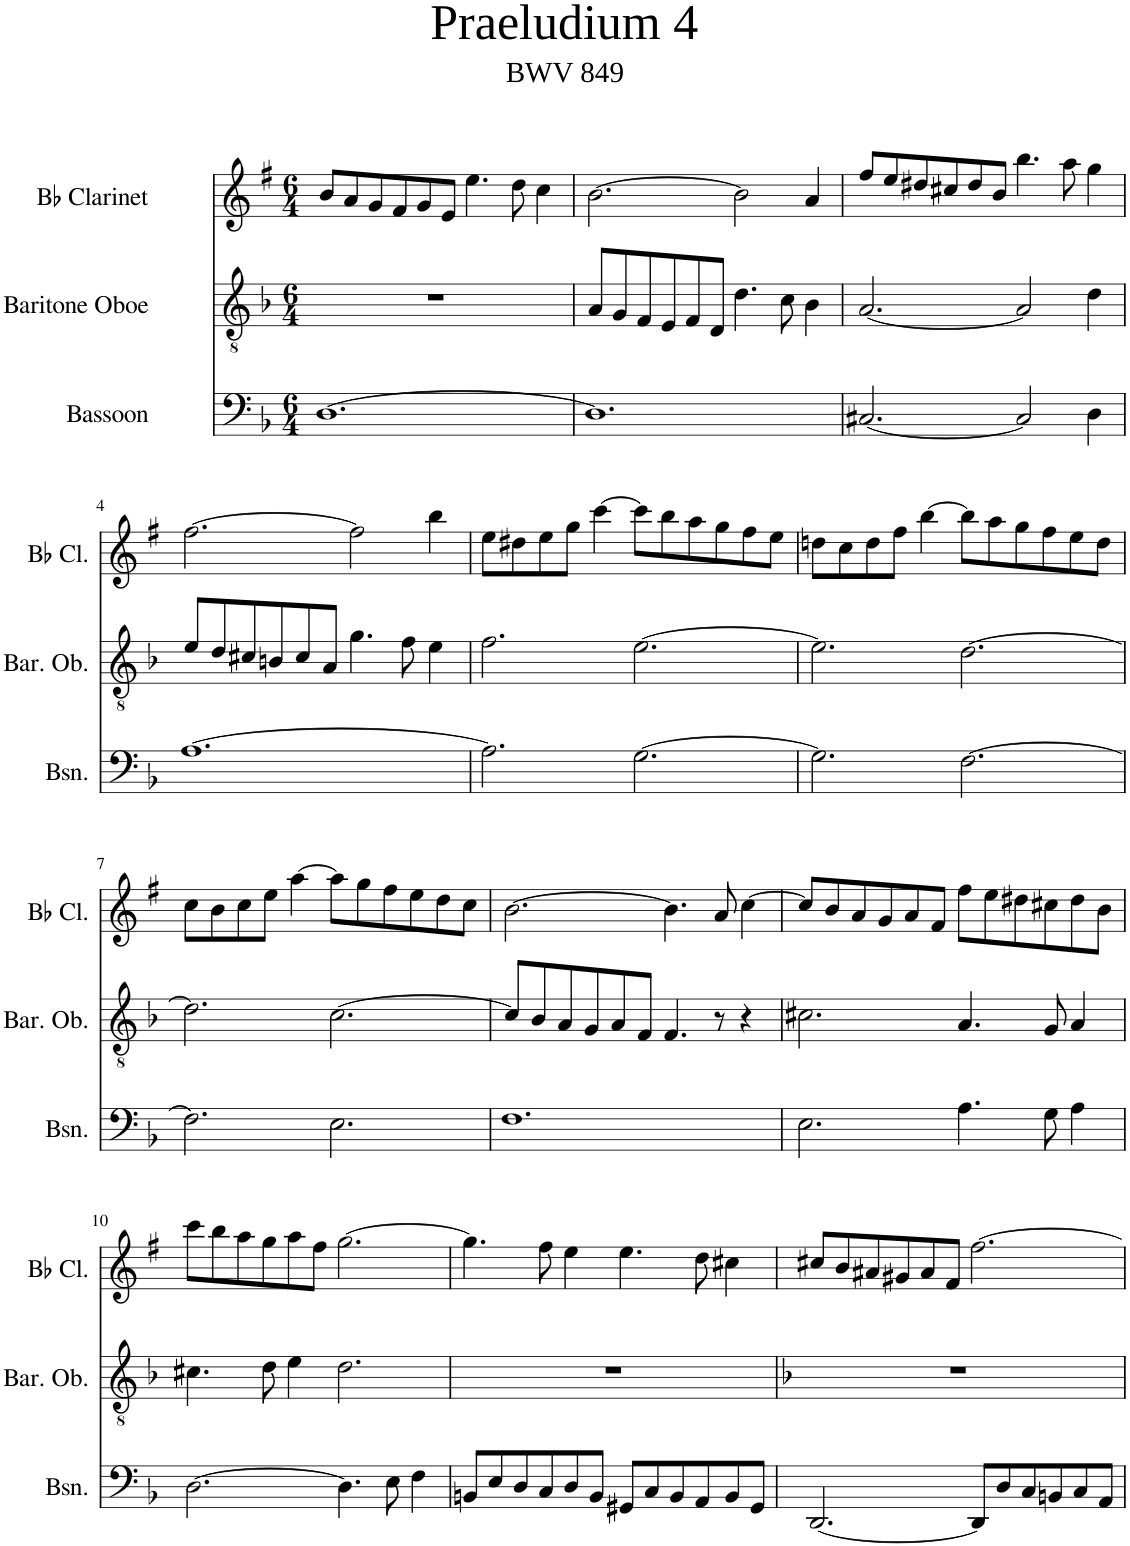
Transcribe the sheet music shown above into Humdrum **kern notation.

**kern	**kern	**kern	**kern	**kern	**kern
*part5	*part4	*part4	*part3	*part2	*part1
*staff6	*staff5	*staff4	*staff3	*staff2	*staff1
*I"Bassoon	*I"Piano	*	*I"Violoncello	*I"Baritone Oboe	*I"Bb Clarinet
*I'Bsn.	*I'Pno	*	*I'Vc.	*I'Bar. Ob.	*I'Bb Cl.
*	*stria5	*stria5	*stria5	*	*
*clefF4	*clefF4	*clefG2	*clefF4	*clefGv2	*clefG2
*	*	*	*	*	*Trd1c2
*k[b-]	*k[b-]	*k[b-]	*k[b-]	*k[b-]	*k[f#]
*M6/4	*M6/4	*M6/4	*M6/4	*M6/4	*M6/4
=1	=1	=1	=1	=1	=1
*	*^	*	*	*	*
!	!	!	!LO:N:vis=2	!	!	!
[1.D	1.ryy	[1.D	2.r	[1.D	1.r	8b/L
.	.	.	.	.	.	8a/
.	.	.	.	.	.	8g/
.	.	.	.	.	.	8f#/
.	.	.	.	.	.	8g/
.	.	.	.	.	.	8e/J
.	.	.	2f 2a	.	.	4.ee\
.	.	.	.	.	.	8dd\
.	.	.	4g	.	.	4cc\
=2	=2	=2	=2	=2	=2	=2
1.D]	8A\L	1.D]	[2.f	1.D]	8A/L	[2.b\
.	8G\	.	.	.	8G/	.
.	8F\	.	.	.	8F/	.
.	8E\	.	.	.	8E/	.
.	8F\	.	.	.	8F/	.
.	8D\J	.	.	.	8D/J	.
.	4.d	.	2f]	.	4.d\	2b\]
.	8c	.	.	.	8c\	.
.	4B-	.	[4g	.	4B-\	4a/
=3	=3	=3	=3	=3	=3	=3
[2.C#X/	[2.A	[2.C#X	2.g]	[2.C#X	[2.A/	8ff#/L
.	.	.	.	.	.	8ee/
.	.	.	.	.	.	8dd#X/
.	.	.	.	.	.	8cc#X/
.	.	.	.	.	.	8dd#/
.	.	.	.	.	.	8b/J
2C#/]	2A]	2C#]	2a 2ee	2C#]	2A/]	4.bb\
.	.	.	.	.	.	8aa\
4D\	4d	4D	4a 4dd	4D	4d\	4gg\
!!LO:LB:g=z
=4	=4	=4	=4	=4	=4	=4
*	*	*	*	*k[b-]	*k[b-]	*
[1.A	8e\L	[1.A	[2.a [2.cc#X	[1.A	8e/L	[2.ff#\
.	8d\	.	.	.	8d/	.
.	8c#X\	.	.	.	8c#X/	.
.	8Bn\	.	.	.	8Bn/	.
.	8c#\	.	.	.	8c#/	.
.	8A\J	.	.	.	8A/J	.
.	4.g	.	2a] 2cc#]	.	4.g\	2ff#\]
.	8f	.	.	.	8f\	.
.	4e	.	4a 4cc#X	.	4e\	4bb\
=5	=5	=5	=5	=5	=5	=5
2.A\]	2.f	2.A]	4b-	2.A]	2.f\	8ee\L
.	.	.	.	.	.	8dd#X\
.	.	.	4r	.	.	8ee\
.	.	.	.	.	.	8gg\J
.	.	.	4r	.	.	[4ccc\
[2.G\	[2.e	[2.G	2.b-	[2.G	[2.e\	8ccc\L]
.	.	.	.	.	.	8bb\
.	.	.	.	.	.	8aa\
.	.	.	.	.	.	8gg\
.	.	.	.	.	.	8ff#\
.	.	.	.	.	.	8ee\J
=6	=6	=6	=6	=6	=6	=6
2.G\]	2.e]	2.G]	8a\ 8ccn\L	2.G]	2.e\]	8ddn\L
.	.	.	8b-\	.	.	8cc\
.	.	.	8cc\	.	.	8dd\
.	.	.	8ee\J	.	.	8ff#\J
.	.	.	4aa	.	.	[4bb\
[2.F\	[2.d	[2.F	2.a	[2.F	[2.d\	8bb\L]
.	.	.	.	.	.	8aa\
.	.	.	.	.	.	8gg\
.	.	.	.	.	.	8ff#\
.	.	.	.	.	.	8ee\
.	.	.	.	.	.	8dd\J
!!LO:LB:g=z
=7	=7	=7	=7	=7	=7	=7
*	*	*	*	*k[b-]	*k[b-]	*
2.F\]	2.d]	2.F]	8g\ 8b-\L	2.F]	2.d\]	8cc\L
.	.	.	8a\	.	.	8b\
.	.	.	8b-\	.	.	8cc\
.	.	.	8dd\J	.	.	8ee\J
.	.	.	4gg	.	.	[4aa\
2.E\	[2.c	2.E	2.g	2.E	[2.c\	8aa\L]
.	.	.	.	.	.	8gg\
.	.	.	.	.	.	8ff#\
.	.	.	.	.	.	8ee\
.	.	.	.	.	.	8dd\
.	.	.	.	.	.	8cc\J
=8	=8	=8	=8	=8	=8	=8
1.F	8c\L]	1.F	2.f	1.F	8c/L]	[2.b\
.	8B-\	.	.	.	8B-/	.
.	8A\	.	.	.	8A/	.
.	8G\	.	.	.	8G/	.
.	8A\	.	.	.	8A/	.
.	8F\J	.	.	.	8F/J	.
.	4r	.	4.f	.	4.F/	4.b\]
.	2r	.	.	.	.	.
.	.	.	8e	.	8r	8a/
.	.	.	4d	.	4r	[4cc\
=9	=9	=9	=9	=9	=9	=9
2.E\	[1.c#X	2.E	2r	2.E	2.c#X\	8cc/L]
.	.	.	.	.	.	8b/
.	.	.	.	.	.	8a/
.	.	.	.	.	.	8g/
.	.	.	4r	.	.	8a/
.	.	.	.	.	.	8f#/J
4.A\	.	4.A	8ee\L	4.A	4.A/	8ff#\L
.	.	.	8dd\	.	.	8ee\
.	.	.	8cc#X\	.	.	8dd#X\
8G\	.	8G	8bn\	8G	8G/	8cc#X\
4A\	.	4A	8cc#\	4A	4A/	8dd#\
.	.	.	8a\J	.	.	8b\J
!!LO:LB:g=z
=10	=10	=10	=10	=10	=10	=10
*	*	*	*	*k[b-]	*k[b-]	*
[2.D\	4.c#]	[2.D	2.b-	[2.D	4.c#X\	8ccc\L
.	.	.	.	.	.	8bb\
.	.	.	.	.	.	8aa\
.	8d	.	.	.	8d\	8gg\
.	4e	.	.	.	4e\	8aa\
.	.	.	.	.	.	8ff#\J
4.D\]	2.d	4.D]	8r	4.D]	2.d\	[2.gg\
.	.	.	8ee\L	.	.	.
.	.	.	8dd\	.	.	.
8E\	.	8E	8cc\	8E	.	.
4F\	.	4F	8dd\	4F	.	.
.	.	.	8bn\J	.	.	.
*	*v	*v	*	*	*	*
=11	=11	=11	=11	=11	=11
8BBn/L	8BBn/L	4.g#X	8BBn/L	1.r	4.gg\]
8E/	8E/	.	8E/	.	.
8D/	8D/	.	8D/	.	.
8C/	8C/	8a	8C/	.	8ff#\
8D/	8D/	4bn	8D/	.	4ee\
8BB/J	8BB/J	.	8BB/J	.	.
8GG#X/L	8GG#X/L	4.e	8GG#X/L	.	4.ee\
8C/	8C/	.	8C/	.	.
8BB/	8BB/	.	8BB/	.	.
8AA/	8AA/	8f#X	8AA/	.	8dd\
8BB/	8BB/	[4g#i	8BB/	.	4cc#X\
8GG#/J	8GG#/J	.	8GG#/J	.	.
=12	=12	=12	=12	=12	=12
*	*	*	*k[b-]	*k[b-]	*
[2.DD/	[2.DD	4g#]	[2.DD	1.r	8cc#X/L
.	.	.	.	.	8b/
.	.	4r	.	.	8a#X/
.	.	.	.	.	8g#X/
.	.	4r	.	.	8a#/
.	.	.	.	.	8f#/J
8DD/L]	8DD/L]	2g#X 2bn	8DD/L]	.	[2.ff#\
8D/	8D/	.	8D/	.	.
8C/	8C/	.	8C/	.	.
8BBn/	8BBn/	.	8BBn/	.	.
8C/	8C/	[4a	8C/	.	.
8AA/J	8AA/J	.	8AA/J	.	.
=	=	=	=	=	=
*-	*-	*-	*-	*-	*-
